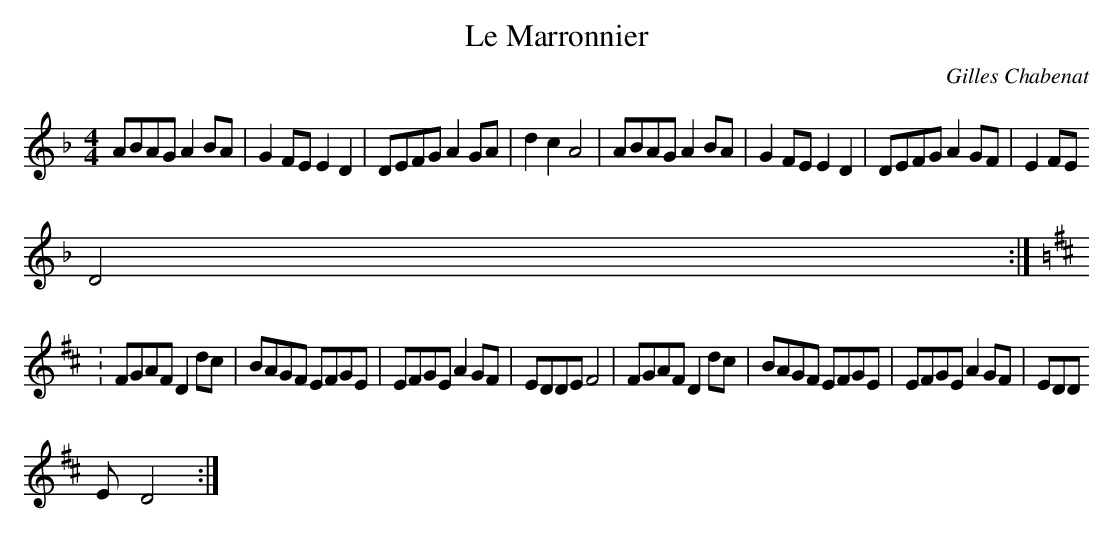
X:1
T:Le Marronnier
M:4/4
L:1/8
C:Gilles Chabenat
K:Dm
ABAG A2BA|G2FE E2D2|DEFG A2GA|d2c2 A4|ABAG A2BA|G2FE E2D2|DEFG A2GF|E2FE
 D4:|
K:D
:FGAF D2dc|BAGF EFGE|EFGE A2GF|EDDE F4|FGAF D2dc|BAGF EFGE|EFGE A2GF|EDD
E D4:|
